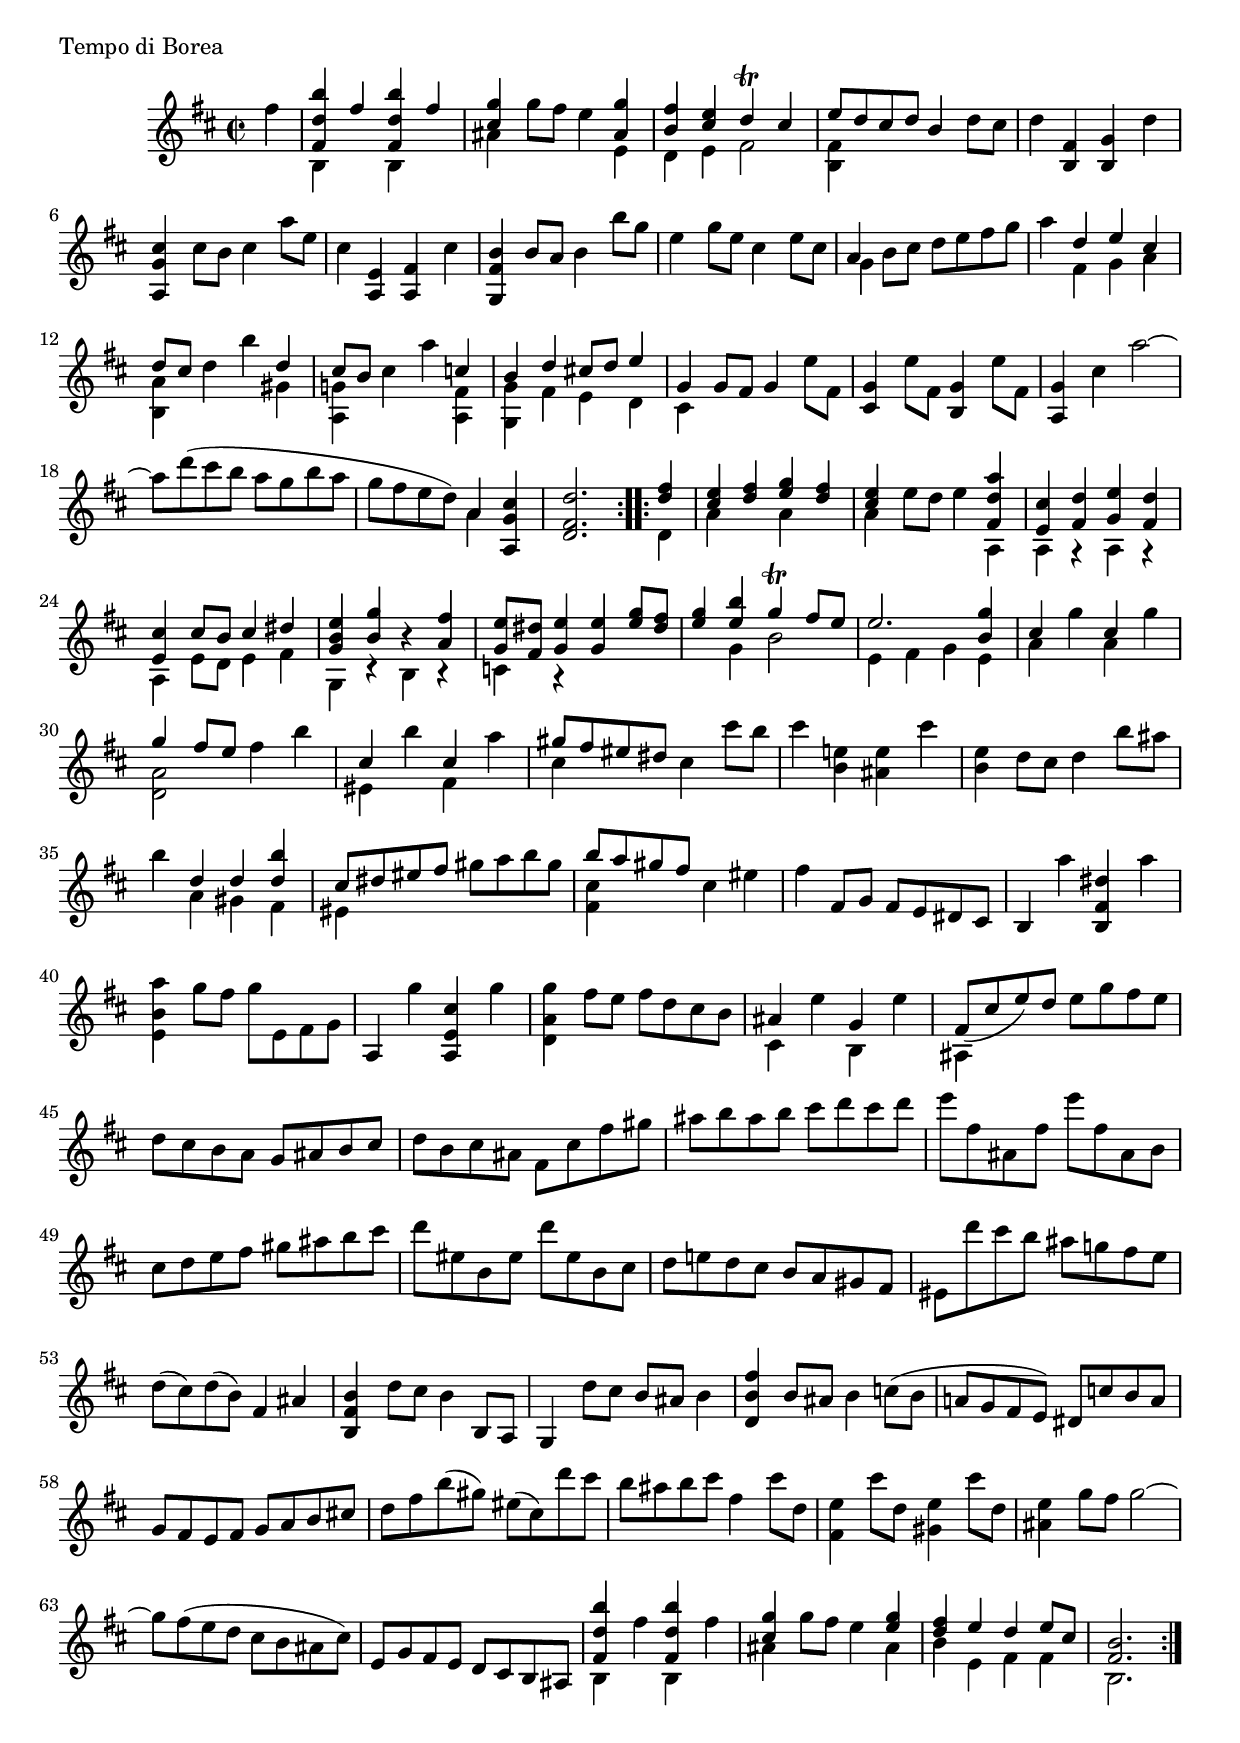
\version "1.4.0"

% Partita 1 for Solo Violin, BWV 1002
% 7. Tempo di Borea

\version "1.4.0"

viiA = \notes {
  fis''4 |
  % 1
  \stemUp <b''4 d'' fis'>  fis''4  <b''4 d'' fis'> fis''4  |
  % 2
  <g''4 cis''> \stemBoth g''8  fis''8  e''4  \stemUp <g''4 ais'>  |
  % 3
  <fis''4 b'> <e''4 cis''4> d''4-\trill  cis''4  |
  % 4
  e''8  d''8  cis''8  d''8  b'4  \stemBoth d''8  cis''8  |
  % 5
  d''4  <fis'4 b4>  <g'4 b4> d''4  |
  % 6
  <cis''4 g' a> cis''8  b'8  cis''4  a''8  e''8  |
  % 7
  cis''4  <e'4 a>  <fis'4 a>  cis''4  |
  % 8
  <b'4 fis' g> b'8  a'8  b'4  b''8  g''8  |
  % 9
  e''4  g''8  e''8  cis''4  e''8  cis''8  |
  % 10
  \stemUp a'4 \stemBoth b'8  cis''8  d''8  e''8  fis''8  g''8  |
  % 11
  a''4 \stemUp d''4  e''4  cis''4  |
  % 12
  d''8  cis''8 \stemBoth d''4  b''4  \stemUp d''4  |
  % 13
  cis''8  b'8 \stemBoth cis''4  a''4 \stemUp c''4  |
  % 14
  b'4  d''4  cis''!8  d''8  e''4  |
  % 15
  g'4 \stemBoth g'8  fis'8  g'4  e''8  fis'8  |
  % 16
  <g'4 cis'> e''8  fis'8  <g'4 b>  e''8  fis'8  |
  % 17
  <g'4 a>  cis''4  a''2 ~ |
  % 18
  a''8  d'''8(  cis'''8  b''8  a''8  g''8  b''8  a''8  |
  % 19
  g''8  fis''8  e''8  )d''8 \stemUp a'4 \stemBoth <cis''4 g' a> |
  % 20
  <d''2. fis' d'>
  
  \stemUp
  <fis''4 d''> |
  % 21
  <e''4 cis''>  <fis''4 d''>  <g''4 e''>  <fis''4 d''> |
  % 22
  <e''4 cis''> s2 <a''4 d'' fis'>  |
  % 23
  <cis''4 e'>  <d''4 fis'>  <e''4 g'>  <d''4 fis'>  |
  % 24
  <cis''4 e'>  cis''8  b'8  cis''4  dis''4  |
  % 25
  <e''4 b' g'>  <g''4 b'> r4  <fis''4 a'>  |
  % 26
  <e''8 g'>  <dis''8 fis'>  <e''4 g'> <e''4 g'>  <g''8 e''>  <fis''8 dis''>  |
  % 27
  <g''4 e''>  <b''4 e''>  g''4-\trill  fis''8  e''8  |
  % 28
  e''2.   <g''4 b'4> |
  % 29
  cis''4 \stemBoth g''4 \stemUp cis''4 \stemBoth g''4  |
  % 30
  \stemUp
  g''4 fis''8 e'' \stemBoth fis''4 b''4  |
  % 31
  \stemUp cis''4 \stemBoth  b'' \stemUp cis'' \stemBoth a''  |
  % 32
  \stemUp
  gis''8  fis''8  eis''8  dis''8 \stemBoth cis''4  cis'''8  b''8  |
  % 33
  cis'''4  <e''! b'>  <e'' ais'>  cis'''4  |
  % 34
  <e''4 b'>  d''8  cis''8  d''4  b''8  ais''8  |
  % 35
  b''4  \stemUp d''4  d''4  <b''4 d''>  |
  % 36
  [cis''8  dis''8  eis''8  fis''8] \stemBoth gis''8  a''8  b''8  gis''8  |
  % 37
  \stemUp [b''8 a''8  gis''8  fis''8] \stemBoth  cis''4  eis''4  |
  % 38
  fis''4  fis'8  g'8  fis'8  e'8  dis'8  cis'8 |  
  % 39
  b4 a''  <dis'' fis' b>  a''  |
  % 40
  <a''4 b' e'>  g''8  fis''8  g''8  e'8  fis'8  g'8  |
  % 41
  a4  g''4  <cis''4 e' a>  g''4  |
  % 42
  <g''4 a' d'>  fis''8  e''8  fis''8  d''8  cis''8  b'8  |
  % 43
  \stemUp ais'4 \stemBoth e''4 \stemUp g'4 \stemBoth e''4 \stemUp |
  % 44
  [fis'8 ( cis''8 ) e''8  d''8] \stemBoth e''8  g''8  fis''8  e''8  |
  % 45
  d''8  cis''8  b'8  a'8  g'8  ais'8  b'8  cis''8  |
  % 46
  d''8  b'8  cis''8  ais'8  fis'8  cis''8  fis''8  gis''8  |
  % 47
  ais''8  b''8  ais''8  b''8  cis'''8  d'''8  cis'''8  d'''8 |
  % 48
  e'''8  fis''8  ais'8  fis''8  e'''8  fis''8  ais'8  b'8  |
  % 49
  cis''8  d''8  e''8  fis''8  gis''8  ais''8  b''8  cis'''8  |
  % 50
  d'''8  eis''8  b'8  eis''8  d'''8  eis''8  b'8  cis''8  |
  % 51
  d''8  e''!8  d''8  cis''8  b'8  a'8  gis'8  fis'8  |
  % 52
  eis'8  d'''8  cis'''8  b''8  ais''8  g''!8  fis''8  e''8  |
  % 53
  d''8(  )cis''8  d''8(  )b'8  fis'4  ais'4  |
  % 54
  <b'4 fis' b>  d''8  cis''8  b'4  b8 a8 | 
  % 55
  g4 d''8  cis''8  b'8  ais'8  b'4  |
  % 56
  <fis''4 b' d'>  b'8  ais'8  b'4  c''8 ( b'8  |
  % 57
  a'!8  g'8  fis'8 ) e'8  dis'8  c''8  b'8  a'8  |
  % 58
  g'8  fis'8  e'8  fis'8  g'8  a'8  b'8  cis''!8  |
  % 59
  d''8  fis''8  b''8( )gis''8  eis''8(  )cis''8  d'''8  cis'''8 |
  % 60
  b''8  ais''8  b''8  cis'''8  fis''4  cis'''8  d''8  |
  % 61
  <e''4 fis'>  cis'''8  d''8 <e''4 gis'> cis'''8  d''8  |
  % 62
  <e''4 ais'> g''8  fis''8  g''2  ~ |
  % 63
  g''8  fis''8( e''8  d''8  cis''8  b'8  ais'8  )cis''8 |
  % 64
  e'8  g'8  fis'8  e'8  d'8  cis'8  b8  ais8  |
  % 65
  \stemUp <b''4 d'' fis'> \stemBoth fis''4
  \stemUp <b''4 d'' fis'> \stemBoth fis''4  |
  % 66
  \stemUp <g''4 cis''> \stemBoth g''8  fis''8  e''4  \stemUp <g''4 e''>  |
  %67
  <fis''4 d''> e'' d'' e''8 cis'' |
  % 68
  <b'2. fis'>
} 

viiB = \notes {
  s4
  % 1
  \stemDown
  b4  s4  b4  s4  |
  % 2
  ais'4  s2  e'4  |
  % 3
  d'4  e'4  fis'2  |
  % 4
  <fis'4 b4>  s4*3  
  % 5
  s1*5
  %10
  g'4 s4*3
  % 11
  s4 fis'4 g'4 a'4 |
  % 12
  <a'4 b>  s2  gis'4|
  % 13
  <g'!4 a>  s2  <fis'4 a4>  |
  % 14
  <g'4 g4> fis'4 e'4 d'4 |
  % 15
  cis'4 s4*3 | s1*3
  % 19
  s2 a'4 s1
  %20
  d'4
  % 21
  a'4  s4  a'4  s4  |
  % 22
  a'4  e''8  d''8  e''4  a4  |
  % 23
  a4  r4  a4  r4  |
  % 24
  a4 e'8 d' e'4 fis'4 |
  % 25
  g4 r4 b4 r4 |
  % 26
  c'4 r4 s2 |
  % 27
  s4 g'4 b'2 |
  % 28
  e'4 fis' g' e' |
  % 29
  a'4 s4 a'4 s4 |
  % 30
  <d'2 a'> s2 |
  % 31
  eis'4 s4 fis'4 s4 |
  % 32
  cis''4  s4*3 | s1*2 |
  % 35
  s4 a'4  gis'4  fis'4  |
  % 36
  eis'4  s4*3  |
  % 37
  <fis'4 cis''4>  s4*3 | s1*5 |
  %43
  cis'4 s4 b4 s4 |
  % 44
  ais4 s4*3 | s1*20 |
  % 65
  b4  s4  b4  s4  |
  % 66
  ais'4  s2  ais'4  |
  % 67
  b'4 e' fis' fis' |
  % 68
  b2.
} 

viiStaff = \context Staff <
  \context Voice=A \viiA
  \context Voice=B \viiB
>


viiViolinGlobal =  \notes {
  \clef "treble"
  \key d\major
  \time 2/2
  \repeat "volta" 2 {
    \partial 4 s4 | s1*19 | s4*3
  }
  \repeat "volta" 2 {
    s4 | s1*47 | s4*3
  }
}

viiViolinScripts =  \notes{
}

viiViolinStaff =  \context Staff <
  \viiStaff
  \viiViolinGlobal
  \viiViolinScripts
>

\score {
  \viiViolinStaff
  \paper { }
  \midi { \tempo 4 = 140 }
  \header {
    piece = "Tempo di Borea"
    opus = ""
  }
}

